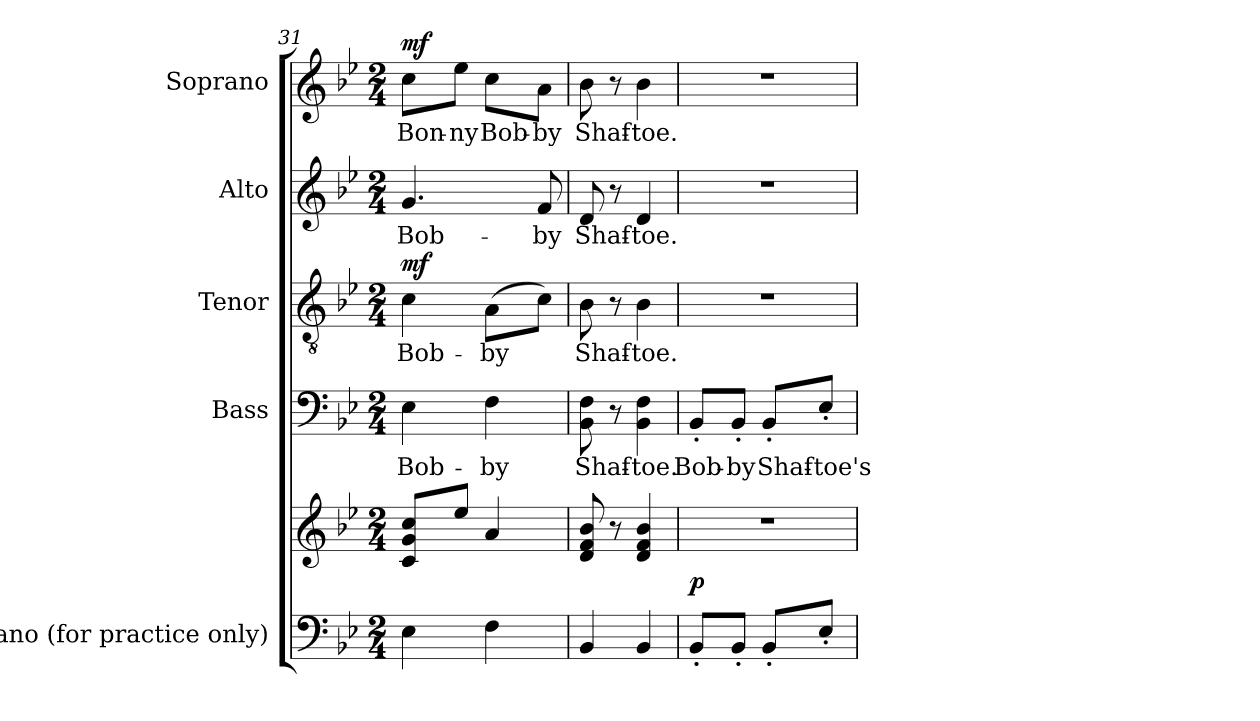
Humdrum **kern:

**kern	**kern	**dynam	**kern	**text	**kern	**text	**dynam	**kern	**text	**kern	**text	**dynam
*part5	*part5	*part5	*part4	*part4	*part3	*part3	*part3	*part2	*part2	*part1	*part1	*part1
*staff6	*staff5	*staff5/6	*staff4	*staff4	*staff3	*staff3	*staff3	*staff2	*staff2	*staff1	*staff1	*staff1
*I"Piano (for practice only)	*	*	*I"Bass	*	*I"Tenor	*	*	*I"Alto	*	*I"Soprano	*	*
*I'Pno.	*	*	*I'B.	*	*I'T.	*	*	*I'A.	*	*I'S.	*	*
*clefF4	*clefG2	*	*clefF4	*	*clefGv2	*	*	*clefG2	*	*clefG2	*	*
*	*	*	*	*	*ITrd7c12	*	*	*	*	*	*	*
*k[b-e-]	*k[b-e-]	*	*k[b-e-]	*	*k[b-e-]	*	*	*k[b-e-]	*	*k[b-e-]	*	*
*B-:	*B-:	*	*B-:	*	*B-:	*	*	*B-:	*	*B-:	*	*
*M2/4	*M2/4	*	*M2/4	*	*M2/4	*	*	*M2/4	*	*M2/4	*	*
=31	=31	=31	=31	=31	=31	=31	=31	=31	=31	=31	=31	=31
!	!	!	!	!LO:LY:b:color=#000000	!	!	!	!	!	!	!	!
!	!	!	!	!	!	!LO:LY:b:color=#000000	!	!	!	!	!	!
!	!	!	!	!	!	!	!	!	!LO:LY:b:color=#000000	!	!	!
!	!	!	!	!	!	!	!	!	!	!	!LO:LY:b:color=#000000	!
4E-i\	8ci/ 8gi 8cciL	.	4E-i\	Bob-	4Ci\	Bob-	mf	4.gi/	Bob-	8cci\L	Bon-	mf
!	!	!	!	!	!	!	!	!	!	!	!LO:LY:b:color=#000000	!
.	8ee-i/J	.	.	.	.	.	.	.	.	8ee-i\J	-ny	.
!	!	!	!	!LO:LY:b:color=#000000	!	!	!	!	!	!	!	!
!	!	!	!	!	!	!LO:LY:b:color=#000000	!	!	!	!	!	!
!	!	!	!	!	!	!	!	!	!	!	!LO:LY:b:color=#000000	!
4Fi\	4ai/	.	4Fi\	-by	(8AAi\L	-by	.	.	.	8cci\L	Bob-	.
!	!	!	!	!	!	!	!	!	!LO:LY:b:color=#000000	!	!	!
!	!	!	!	!	!	!	!	!	!	!	!LO:LY:b:color=#000000	!
.	.	.	.	.	8Ci\J)	.	.	8fi/	-by	8ai\J	-by	.
=32	=32	=32	=32	=32	=32	=32	=32	=32	=32	=32	=32	=32
!	!	!	!	!LO:LY:b:color=#000000	!	!	!	!	!	!	!	!
!	!	!	!	!	!	!LO:LY:b:color=#000000	!	!	!	!	!	!
!	!	!	!	!	!	!	!	!	!LO:LY:b:color=#000000	!	!	!
!	!	!	!	!	!	!	!	!	!	!	!LO:LY:b:color=#000000	!
4BB-i/	8di/ 8fi 8b-i	.	8BB-i\ 8Fi	Shaf-	8BB-i\	Shaf-	.	8di/	Shaf-	8b-i\	Shaf-	.
.	8r	.	8r	.	8r	.	.	8r	.	8r	.	.
!	!	!	!	!LO:LY:b:color=#000000	!	!	!	!	!	!	!	!
!	!	!	!	!	!	!LO:LY:b:color=#000000	!	!	!	!	!	!
!	!	!	!	!	!	!	!	!	!LO:LY:b:color=#000000	!	!	!
!	!	!	!	!	!	!	!	!	!	!	!LO:LY:b:color=#000000	!
4BB-i/	4di/ 4fi 4b-i	.	4BB-i\ 4Fi	-toe.	4BB-i\	-toe.	.	4di/	-toe.	4b-i\	-toe.	.
=33	=33	=33	=33	=33	=33	=33	=33	=33	=33	=33	=33	=33
!	!LO:N:vis=1	!	!	!	!	!	!	!	!	!	!	!
!	!	!	!	!LO:LY:b:color=#000000	!LO:N:vis=1	!	!	!LO:N:vis=1	!	!LO:N:vis=1	!	!
8BB-'i/L	2r	p	8BB-'i/L	Bob-	2r	.	.	2r	.	2r	.	.
!	!	!	!	!LO:LY:b:color=#000000	!	!	!	!	!	!	!	!
8BB-'i/J	.	.	8BB-'i/J	-by	.	.	.	.	.	.	.	.
!	!	!	!	!LO:LY:b:color=#000000	!	!	!	!	!	!	!	!
8BB-'i/L	.	.	8BB-'i/L	Shaf-	.	.	.	.	.	.	.	.
!	!	!	!	!LO:LY:b:color=#000000	!	!	!	!	!	!	!	!
8E-'i/J	.	.	8E-'i/J	-toe's	.	.	.	.	.	.	.	.
=	=	=	=	=	=	=	=	=	=	=	=	=
*-	*-	*-	*-	*-	*-	*-	*-	*-	*-	*-	*-	*-
